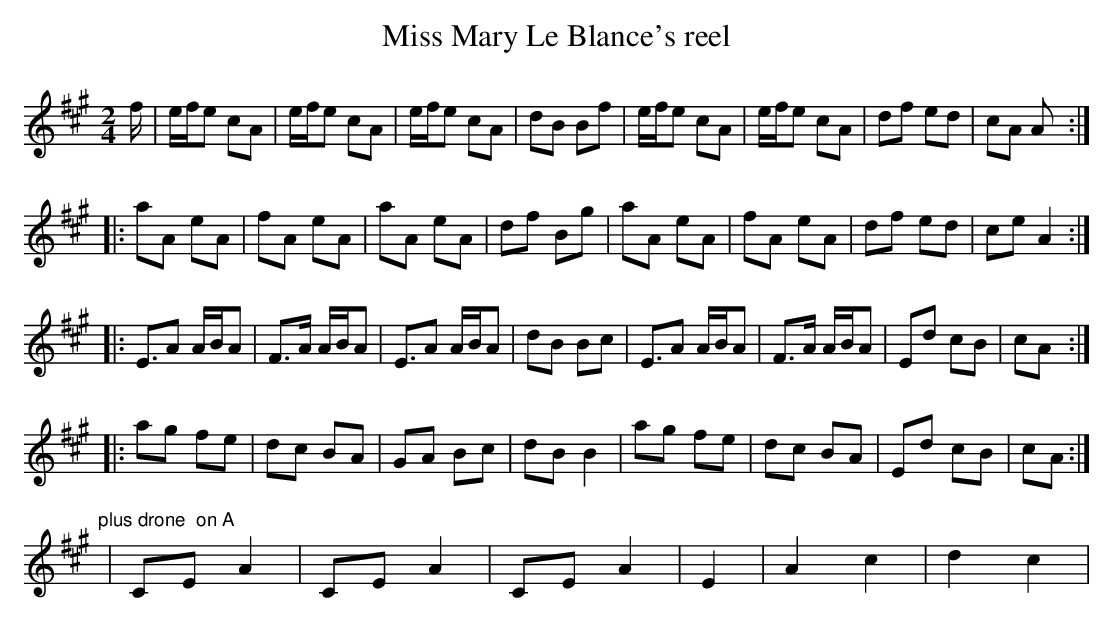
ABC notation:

X:1
T:Miss Mary Le Blance's reel
M:2/4
L:1/16
K:A
f \
|  efe2 c2A2 | efe2 c2A2 | efe2 c2A2 | d2B2 B2f2 \
|  efe2 c2A2 | efe2 c2A2 | d2f2 e2d2 | c2A2 A2 :|
|: a2A2 e2A2 | f2A2 e2A2 | a2A2 e2A2 | d2f2 B2g2 \
|  a2A2 e2A2 | f2A2 e2A2 | d2f2 e2d2 | c2e2 A4 :|
|: E3A2 ABA2 | F3A  ABA2 | E3A2 ABA2 | d2B2 B2c2 \
|  E3A2 ABA2 | F3A  ABA2 | E2d2 c2B2 | c2A2 :|
|: a2g2 f2e2 | d2c2 B2A2 | G2A2 B2c2 | d2B2 B4 \
|  a2g2 f2e2 | d2c2 B2A2 | E2d2 c2B2 | c2A2 :|
"plus drone  on A" \
| C2E2 A4 | C2E2 A4 | C2E2 A4 | E4 | A4 c4 | d4 c4 |
